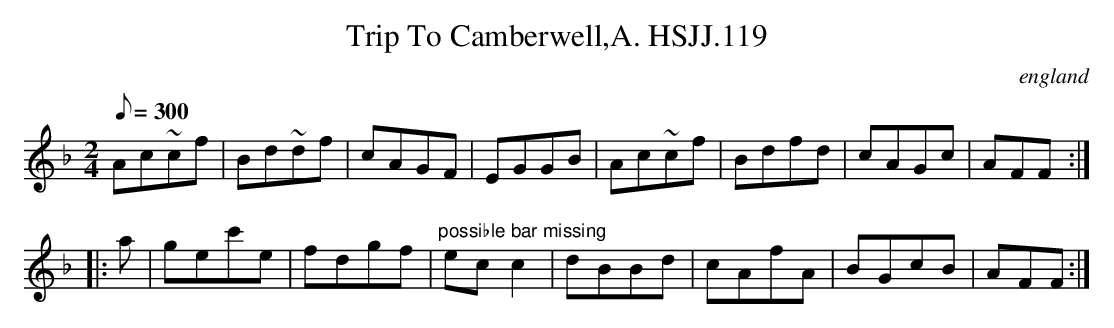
X:1
T:Trip To Camberwell,A. HSJJ.119
O:england
M:2/4
L:1/8
Q:300
K:F
Ac~cf|Bd~df|cAGF|EGGB|Ac~cf|Bdfd|cAGc|AFF:|
|:a|gec'e|fdgf|"possible bar missing"ecc2|dBBd|cAfA|BGcB|AFF:|]
